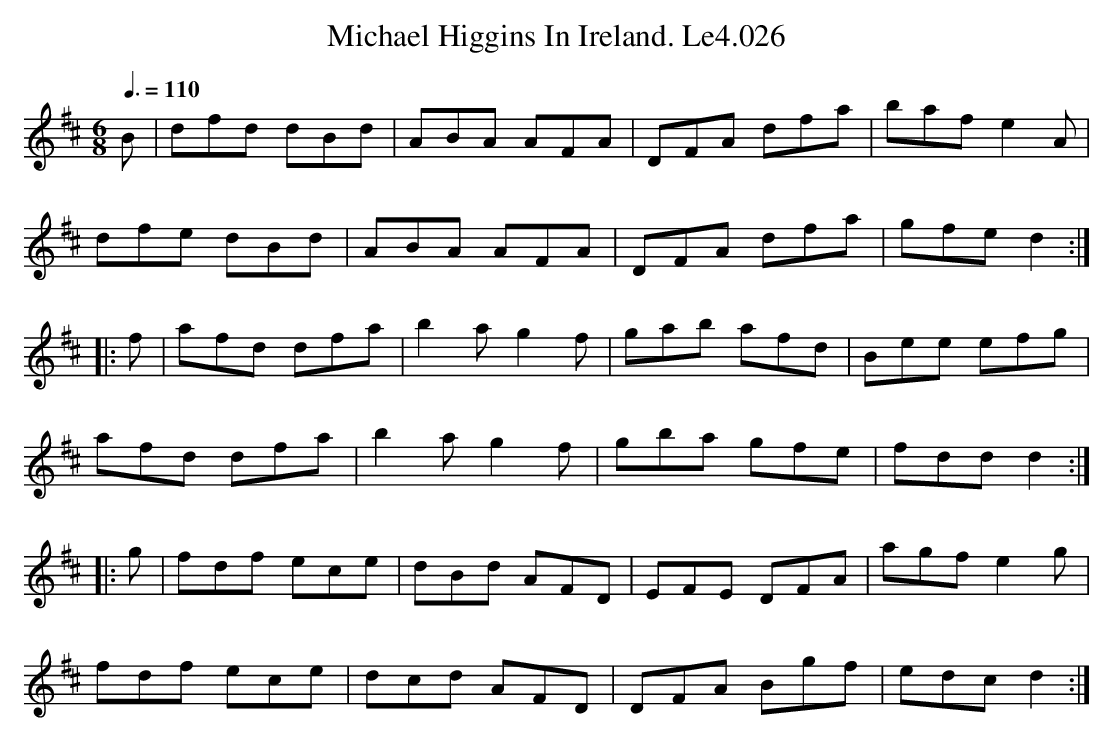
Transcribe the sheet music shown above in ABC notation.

X:1
T:Michael Higgins In Ireland. Le4.026
M:6/8
L:1/8
Q:3/8=110
K:D
B | dfd dBd | ABA AFA | DFA dfa | baf e2A |
dfe dBd | ABA AFA | DFA dfa | gfe d2 :|
|: f | afd dfa | b2a g2f | gab afd | Bee efg |
afd dfa | b2a g2f | gba gfe | fdd d2 :|
|: g | fdf ece | dBd AFD | EFE DFA | agf e2g |
fdf ece | dcd AFD | DFA Bgf | edc d2 :|
